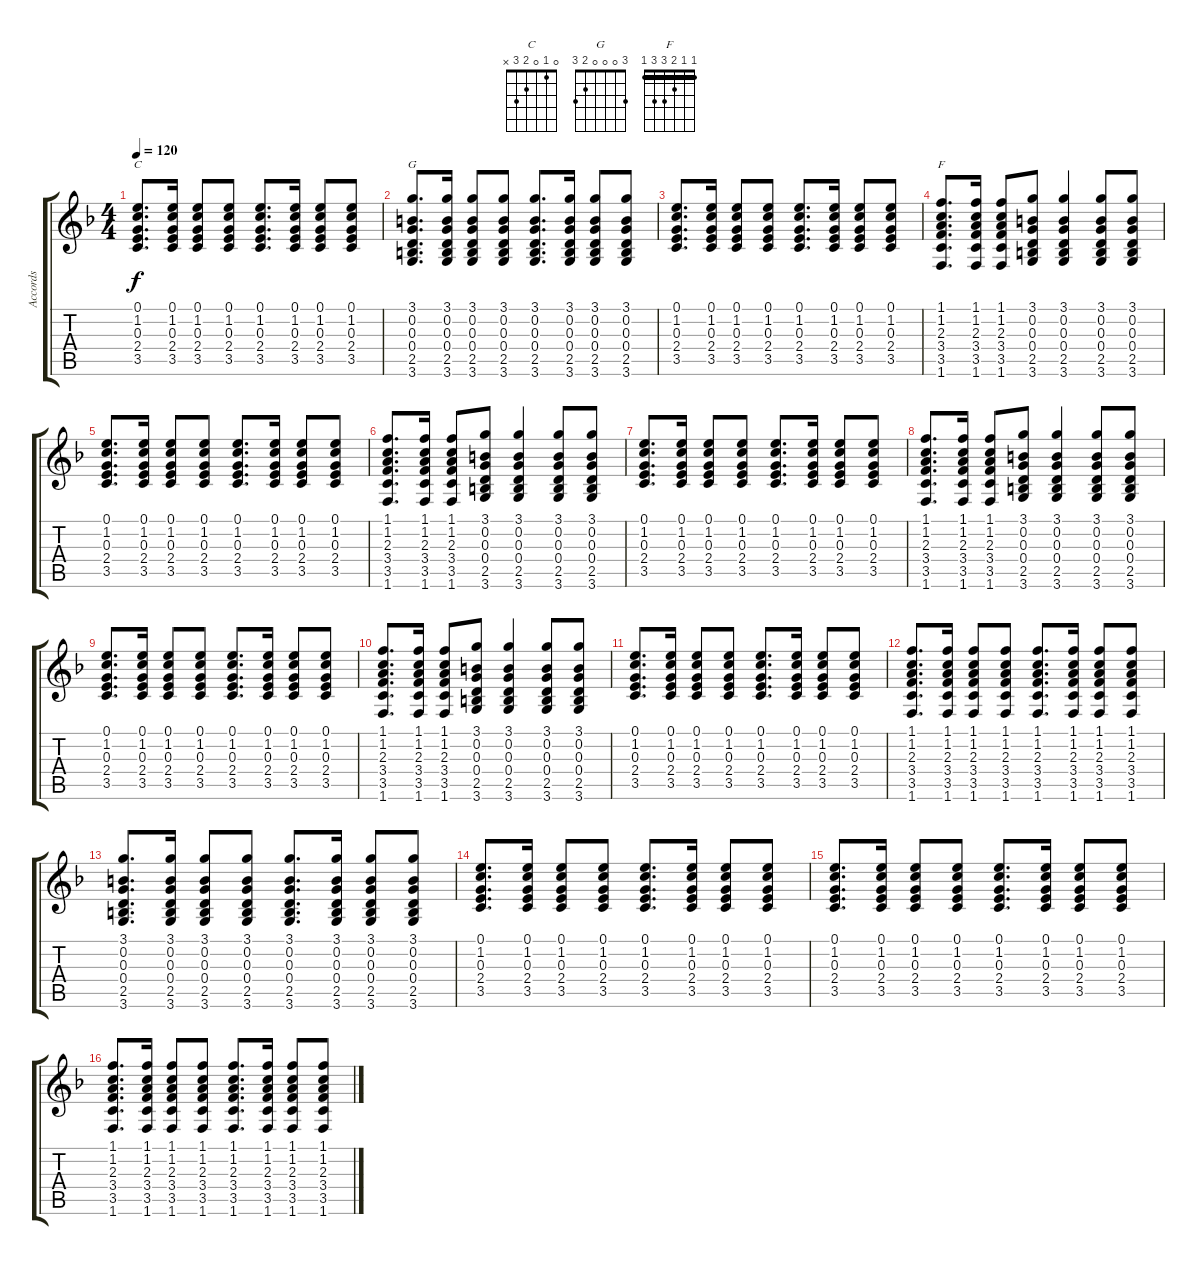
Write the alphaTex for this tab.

\track ("Accords" "Accords") {instrument acousticguitarsteel}
\staff {score tabs}
\tuning (E4 B3 G3 D3 A2 E2) {hide}
\chord ("C" 0 1 0 2 3 x)
\chord ("G" 3 0 0 0 2 3)
\chord ("F" 1 1 2 3 3 1) {barre 1}
\ts (4 4)
\tempo 120
\clef g2
\ks f
(0.1 1.2 0.3 2.4 3.5).8{d ch "C" dy f} (0.1 1.2 0.3 2.4 3.5).16 (0.1 1.2 0.3 2.4 3.5).8 (0.1 1.2 0.3 2.4 3.5).8 (0.1 1.2 0.3 2.4 3.5).8{d} (0.1 1.2 0.3 2.4 3.5).16 (0.1 1.2 0.3 2.4 3.5).8 (0.1 1.2 0.3 2.4 3.5).8 |
(3.1 0.2 0.3 0.4 2.5 3.6).8{d ch "G"} (3.1 0.2 0.3 0.4 2.5 3.6).16 (3.1 0.2 0.3 0.4 2.5 3.6).8 (3.1 0.2 0.3 0.4 2.5 3.6).8 (3.1 0.2 0.3 0.4 2.5 3.6).8{d} (3.1 0.2 0.3 0.4 2.5 3.6).16 (3.1 0.2 0.3 0.4 2.5 3.6).8 (3.1 0.2 0.3 0.4 2.5 3.6).8 |
(0.1 1.2 0.3 2.4 3.5).8{d} (0.1 1.2 0.3 2.4 3.5).16 (0.1 1.2 0.3 2.4 3.5).8 (0.1 1.2 0.3 2.4 3.5).8 (0.1 1.2 0.3 2.4 3.5).8{d} (0.1 1.2 0.3 2.4 3.5).16 (0.1 1.2 0.3 2.4 3.5).8 (0.1 1.2 0.3 2.4 3.5).8 |
(1.1 1.2 2.3 3.4 3.5 1.6).8{d ch "F"} (1.1 1.2 2.3 3.4 3.5 1.6).16 (1.1 1.2 2.3 3.4 3.5 1.6).8 (3.1 0.2 0.3 0.4 2.5 3.6).8 (3.1 0.2 0.3 0.4 2.5 3.6).4 (3.1 0.2 0.3 0.4 2.5 3.6).8 (3.1 0.2 0.3 0.4 2.5 3.6).8 |
(0.1 1.2 0.3 2.4 3.5).8{d} (0.1 1.2 0.3 2.4 3.5).16 (0.1 1.2 0.3 2.4 3.5).8 (0.1 1.2 0.3 2.4 3.5).8 (0.1 1.2 0.3 2.4 3.5).8{d} (0.1 1.2 0.3 2.4 3.5).16 (0.1 1.2 0.3 2.4 3.5).8 (0.1 1.2 0.3 2.4 3.5).8 |
(1.1 1.2 2.3 3.4 3.5 1.6).8{d} (1.1 1.2 2.3 3.4 3.5 1.6).16 (1.1 1.2 2.3 3.4 3.5 1.6).8 (3.1 0.2 0.3 0.4 2.5 3.6).8 (3.1 0.2 0.3 0.4 2.5 3.6).4 (3.1 0.2 0.3 0.4 2.5 3.6).8 (3.1 0.2 0.3 0.4 2.5 3.6).8 |
(0.1 1.2 0.3 2.4 3.5).8{d} (0.1 1.2 0.3 2.4 3.5).16 (0.1 1.2 0.3 2.4 3.5).8 (0.1 1.2 0.3 2.4 3.5).8 (0.1 1.2 0.3 2.4 3.5).8{d} (0.1 1.2 0.3 2.4 3.5).16 (0.1 1.2 0.3 2.4 3.5).8 (0.1 1.2 0.3 2.4 3.5).8 |
(1.1 1.2 2.3 3.4 3.5 1.6).8{d} (1.1 1.2 2.3 3.4 3.5 1.6).16 (1.1 1.2 2.3 3.4 3.5 1.6).8 (3.1 0.2 0.3 0.4 2.5 3.6).8 (3.1 0.2 0.3 0.4 2.5 3.6).4 (3.1 0.2 0.3 0.4 2.5 3.6).8 (3.1 0.2 0.3 0.4 2.5 3.6).8 |
(0.1 1.2 0.3 2.4 3.5).8{d} (0.1 1.2 0.3 2.4 3.5).16 (0.1 1.2 0.3 2.4 3.5).8 (0.1 1.2 0.3 2.4 3.5).8 (0.1 1.2 0.3 2.4 3.5).8{d} (0.1 1.2 0.3 2.4 3.5).16 (0.1 1.2 0.3 2.4 3.5).8 (0.1 1.2 0.3 2.4 3.5).8 |
(1.1 1.2 2.3 3.4 3.5 1.6).8{d} (1.1 1.2 2.3 3.4 3.5 1.6).16 (1.1 1.2 2.3 3.4 3.5 1.6).8 (3.1 0.2 0.3 0.4 2.5 3.6).8 (3.1 0.2 0.3 0.4 2.5 3.6).4 (3.1 0.2 0.3 0.4 2.5 3.6).8 (3.1 0.2 0.3 0.4 2.5 3.6).8 |
(0.1 1.2 0.3 2.4 3.5).8{d} (0.1 1.2 0.3 2.4 3.5).16 (0.1 1.2 0.3 2.4 3.5).8 (0.1 1.2 0.3 2.4 3.5).8 (0.1 1.2 0.3 2.4 3.5).8{d} (0.1 1.2 0.3 2.4 3.5).16 (0.1 1.2 0.3 2.4 3.5).8 (0.1 1.2 0.3 2.4 3.5).8 |
(1.1 1.2 2.3 3.4 3.5 1.6).8{d} (1.1 1.2 2.3 3.4 3.5 1.6).16 (1.1 1.2 2.3 3.4 3.5 1.6).8 (1.1 1.2 2.3 3.4 3.5 1.6).8 (1.1 1.2 2.3 3.4 3.5 1.6).8{d} (1.1 1.2 2.3 3.4 3.5 1.6).16 (1.1 1.2 2.3 3.4 3.5 1.6).8 (1.1 1.2 2.3 3.4 3.5 1.6).8 |
(3.1 0.2 0.3 0.4 2.5 3.6).8{d} (3.1 0.2 0.3 0.4 2.5 3.6).16 (3.1 0.2 0.3 0.4 2.5 3.6).8 (3.1 0.2 0.3 0.4 2.5 3.6).8 (3.1 0.2 0.3 0.4 2.5 3.6).8{d} (3.1 0.2 0.3 0.4 2.5 3.6).16 (3.1 0.2 0.3 0.4 2.5 3.6).8 (3.1 0.2 0.3 0.4 2.5 3.6).8 |
(0.1 1.2 0.3 2.4 3.5).8{d} (0.1 1.2 0.3 2.4 3.5).16 (0.1 1.2 0.3 2.4 3.5).8 (0.1 1.2 0.3 2.4 3.5).8 (0.1 1.2 0.3 2.4 3.5).8{d} (0.1 1.2 0.3 2.4 3.5).16 (0.1 1.2 0.3 2.4 3.5).8 (0.1 1.2 0.3 2.4 3.5).8 |
(0.1 1.2 0.3 2.4 3.5).8{d} (0.1 1.2 0.3 2.4 3.5).16 (0.1 1.2 0.3 2.4 3.5).8 (0.1 1.2 0.3 2.4 3.5).8 (0.1 1.2 0.3 2.4 3.5).8{d} (0.1 1.2 0.3 2.4 3.5).16 (0.1 1.2 0.3 2.4 3.5).8 (0.1 1.2 0.3 2.4 3.5).8 |
(1.1 1.2 2.3 3.4 3.5 1.6).8{d} (1.1 1.2 2.3 3.4 3.5 1.6).16 (1.1 1.2 2.3 3.4 3.5 1.6).8 (1.1 1.2 2.3 3.4 3.5 1.6).8 (1.1 1.2 2.3 3.4 3.5 1.6).8{d} (1.1 1.2 2.3 3.4 3.5 1.6).16 (1.1 1.2 2.3 3.4 3.5 1.6).8 (1.1 1.2 2.3 3.4 3.5 1.6).8
